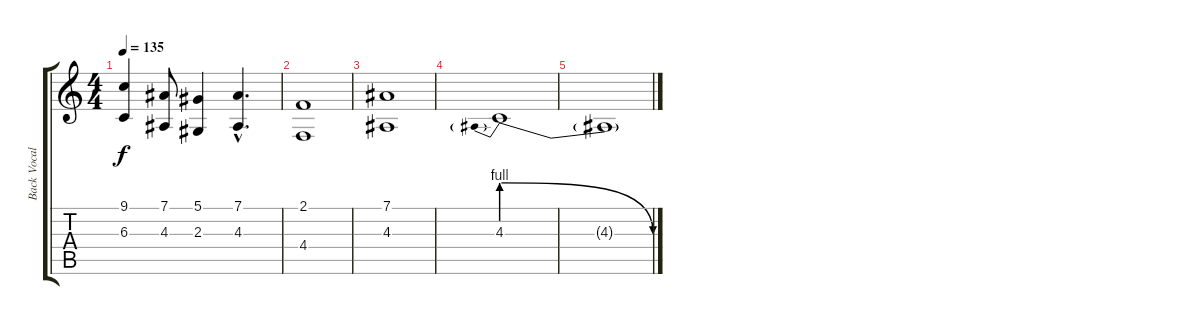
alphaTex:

\track ("Back Vocal" "Back Vocal") {instrument synthbrass2}
\staff {score tabs}
\tuning (Eb4 Bb3 Gb3 Db3 Ab2 Eb2) {hide}
\ts (4 4)
\tempo 135
\clef g2
\ks c
(9.1 6.3).4{dy f} (7.1 4.3).8 (5.1 2.3).4 (7.1{hac} 4.3{hac}).4{d} |
(2.1 4.4).1 |
(7.1 4.3).1 |
4.3{be (prebendrelease 0 4 60 0)}.1 |
4.3{t}.1
